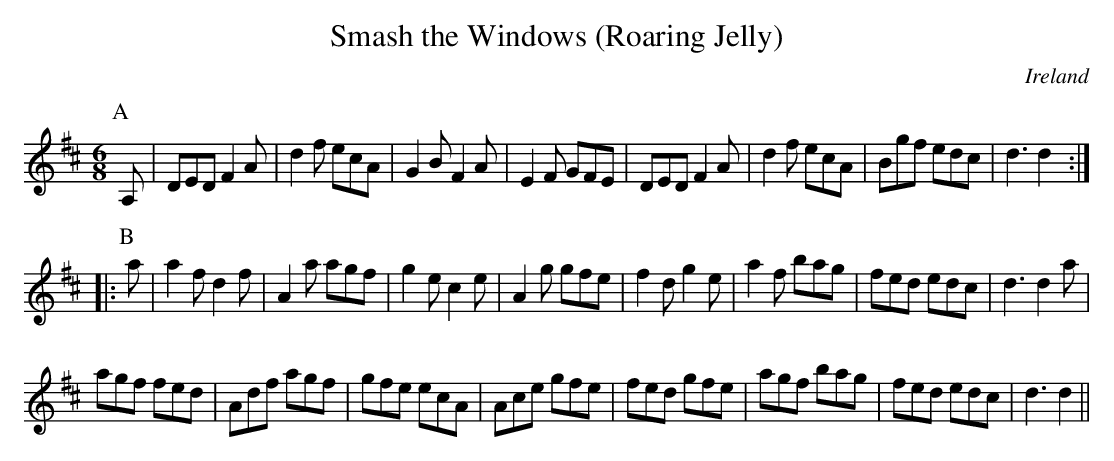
X:1
T:Smash the Windows (Roaring Jelly)
O:Ireland
M:6/8
K:D
P:A
A,|\
DED F2A|d2f ecA|G2B F2A|E2F GFE|\
DED F2A|d2f ecA|Bgf edc|d3 d2::
P:B
a|\
a2f d2f|A2a agf|g2e c2e|A2g gfe|\
f2d g2e|a2f bag|fed edc|d3 d2a|
agf fed|Adf agf|gfe ecA|Ace gfe|\
fed gfe|agf bag|fed edc|d3 d2||
